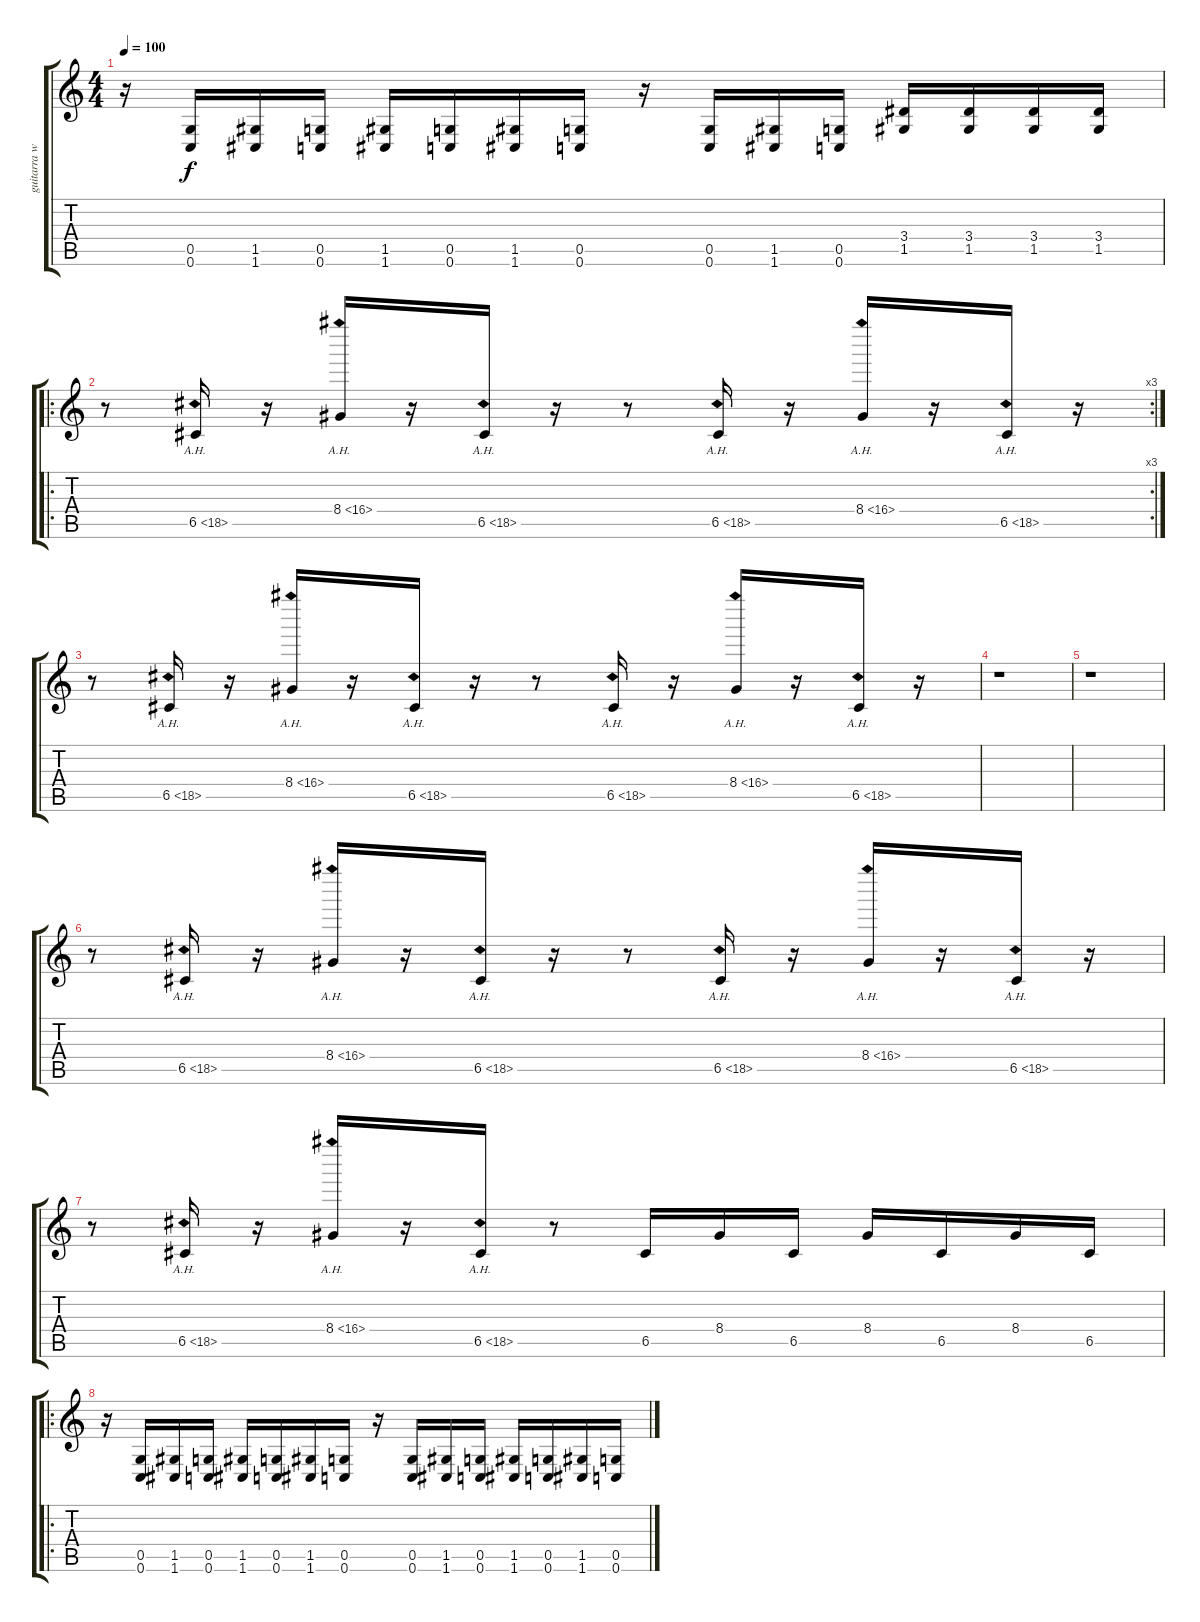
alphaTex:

\track ("guitarra w/dist" "guitarra w") {instrument distortionguitar}
\staff {score tabs}
\tuning (D4 A3 F3 C3 G2 C2) {hide}
\ts (4 4)
\tempo 100
\clef g2
\ks c
r.16{dy f} (0.5 0.6).16 (1.5 1.6).16 (0.5 0.6).16 (1.5 1.6).16 (0.5 0.6).16 (1.5 1.6).16 (0.5 0.6).16 r.16 (0.5 0.6).16 (1.5 1.6).16 (0.5 0.6).16 (3.4 1.5).16 (3.4 1.5).16 (3.4 1.5).16 (3.4 1.5).16 |
\ro
\rc 3
r.8 6.5{ah 12}.16 r.16 8.4{ah 8}.16 r.16 6.5{ah 12}.16 r.16 r.8 6.5{ah 12}.16 r.16 8.4{ah 8}.16 r.16 6.5{ah 12}.16 r.16 |
r.8 6.5{ah 12}.16 r.16 8.4{ah 8}.16 r.16 6.5{ah 12}.16 r.16 r.8 6.5{ah 12}.16 r.16 8.4{ah 8}.16 r.16 6.5{ah 12}.16 r.16 |
r.1 |
r.1 |
r.8 6.5{ah 12}.16 r.16 8.4{ah 8}.16 r.16 6.5{ah 12}.16 r.16 r.8 6.5{ah 12}.16 r.16 8.4{ah 8}.16 r.16 6.5{ah 12}.16 r.16 |
r.8 6.5{ah 12}.16 r.16 8.4{ah 8}.16 r.16 6.5{ah 12}.16 r.8 6.5.16 8.4.16 6.5.16 8.4.16 6.5.16 8.4.16 6.5.16 |
\ro
r.16 (0.5 0.6).16 (1.5 1.6).16 (0.5 0.6).16 (1.5 1.6).16 (0.5 0.6).16 (1.5 1.6).16 (0.5 0.6).16 r.16 (0.5 0.6).16 (1.5 1.6).16 (0.5 0.6).16 (1.5 1.6).16 (0.5 0.6).16 (1.5 1.6).16 (0.5 0.6).16
